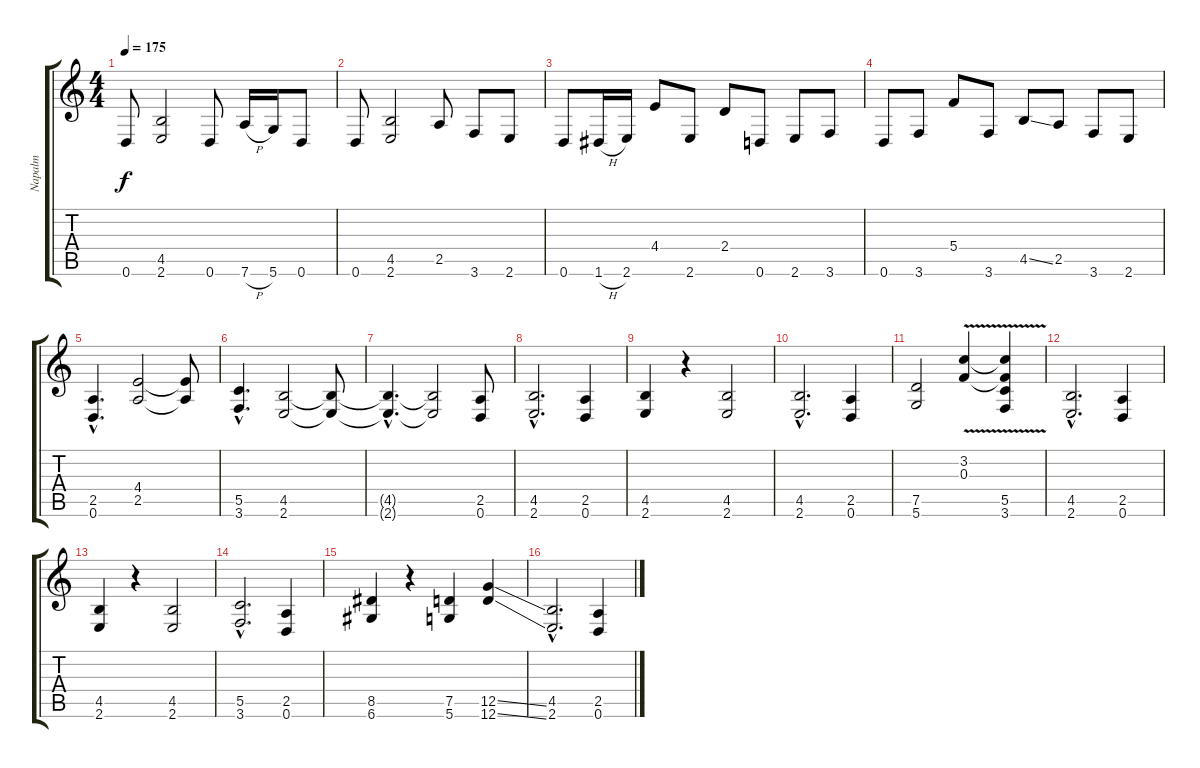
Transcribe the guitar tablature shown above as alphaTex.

\track ("Napalm" "Napalm") {instrument distortionguitar}
\staff {score tabs}
\tuning (D4 A3 F3 C3 G2 D2) {hide}
\ts (4 4)
\tempo 175
\clef g2
\ks c
0.6.8{dy f} (4.5 2.6).2 0.6.8 7.6{h}.16 5.6.16 0.6.8 |
0.6.8 (4.5 2.6).2 2.5.8 3.6.8 2.6.8 |
0.6.8 1.6{h}.16 2.6.16 4.4.8 2.6.8 2.4.8 0.6.8 2.6.8 3.6.8 |
0.6.8 3.6.8 5.4.8 3.6.8 4.5{ss}.8 2.5.8 3.6.8 2.6.8 |
(2.5{hac} 0.6{hac}).4{d} (4.4 2.5).2 (4.4{t} 2.5{t}).8 |
(5.5{hac} 3.6{hac}).4{d} (4.5 2.6).2 (4.5{t} 2.6{t}).8 |
(4.5{hac t} 2.6{hac t}).4{d} (4.5{t} 2.6{t}).2 (2.5 0.6).8 |
(4.5{hac} 2.6{hac}).2{d} (2.5 0.6).4 |
(4.5 2.6).4 r.4 (4.5 2.6).2 |
(4.5{hac} 2.6{hac}).2{d} (2.5 0.6).4 |
(7.5 5.6).2 (3.2{v} 0.3{v}).4 (3.2{t} 0.3{t} 5.5 3.6).4 |
(4.5{hac} 2.6{hac}).2{d} (2.5 0.6).4 |
(4.5 2.6).4 r.4 (4.5 2.6).2 |
(5.5{hac} 3.6{hac}).2{d} (2.5 0.6).4 |
(8.5 6.6).4 r.4 (7.5 5.6).4 (12.5{ss} 12.6{ss}).4 |
(4.5{hac} 2.6{hac}).2{d} (2.5 0.6).4
